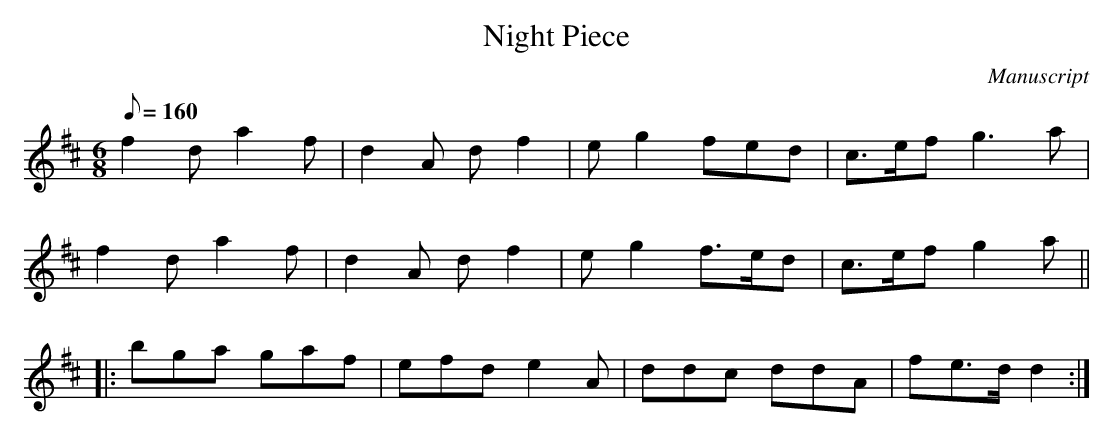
X:1
T: Night Piece
M:6/8
L:1/8
Q:160
O:Manuscript
K:D
f2 d a2 f | d2 A d f2 | e g2 fed | c>ef g3 a |
f2 d a2 f | d2 A d f2 | e g2 f>ed | c>ef g2 a ||
|: bga gaf | efd e2 A | ddc ddA | fe>d d2 :|
